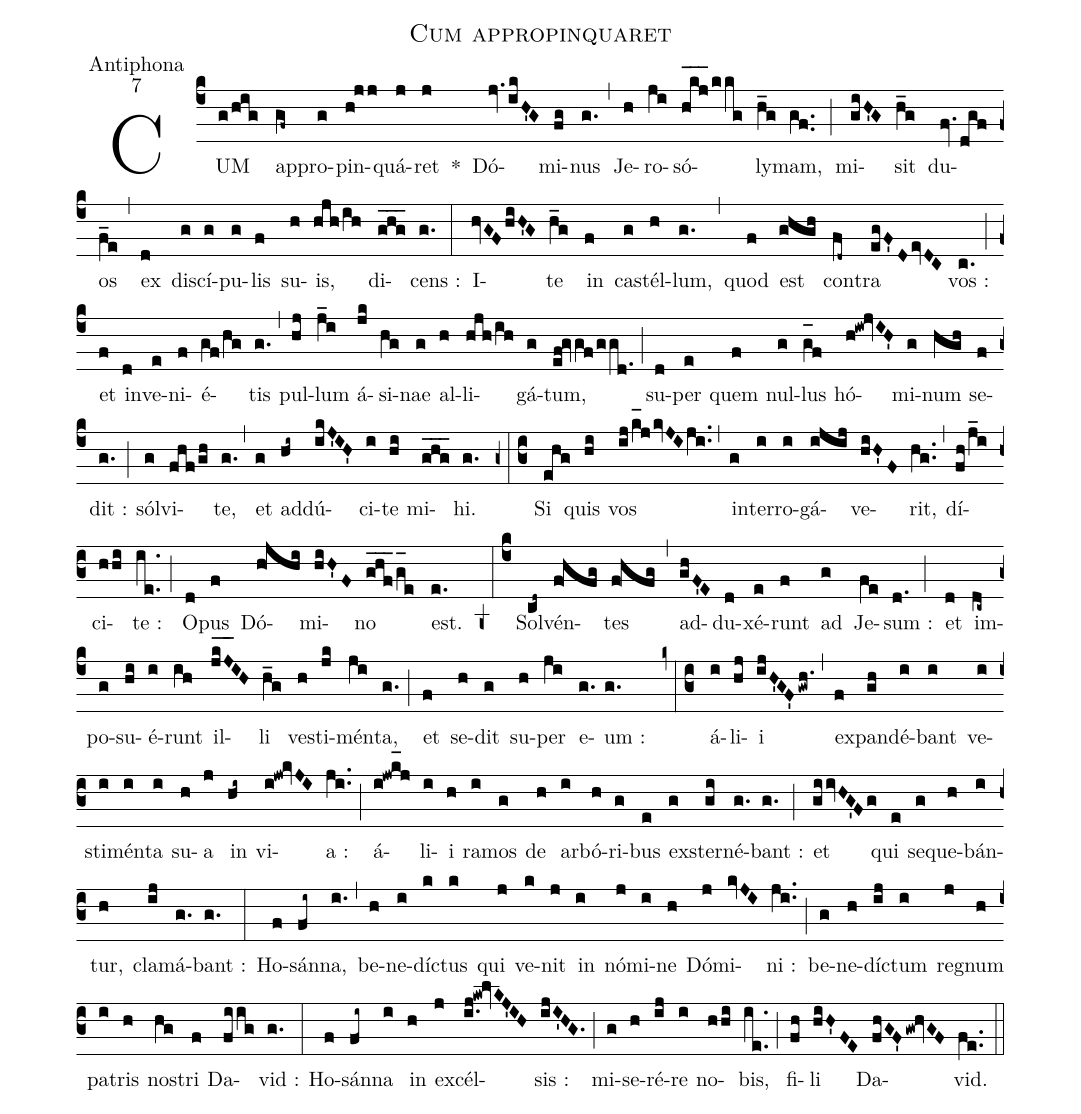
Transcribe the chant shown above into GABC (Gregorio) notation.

name:Cum appropinquaret;
office-part:Antiphona;
mode:7;
%%
(c4) CUM(g/hig) ap(gf~)pro(g)pin(h!jj)quá(j)ret(j) *() Dó(jv.ikH'G)mi(fg)nus(g.) (,) Je(h)ro(ji)só(h_[hl:1]k_[hl:1]j_[hl:1]/kkg)ly(h_g)mam,(gf..) (;) mi(giH'G)sit(h_g) du(fv.dgf)os(f_e) (,) ex(d) di(g)scí(g)pu(g)lis(f) su(h)is,(hjh/ih) di(ghg___)cens :(g.) (:) I(hvGFhiH'G)te(h_g) in(f) ca(g)stél(h)lum,(g.) (,) quod(f) est(ghgh) con(fd~)tra(egF'DevDC) vos :(c.) (;) et(f) in(d)ve(e)ni(f)é(gf/hg)tis(g.) (,) pul(hj)lum(j_i) á(jk)si(hg)nae(g) al(h)li(hjh/ih)gá(g)tum,(ef!gvgf/ggd.) (;) su(d)per(e) quem(f) nul(g)lus(g_[oh:h]f) hó(h!iw!jvIH')mi(g)num(hgh) se(f)dit :(g.) (;) sól(g)vi(fhf/gh)te,(g.) (,) et(g) ad(hi~)dú(ikJ'IH')ci(i)te(hi) mi(ghg___)hi.(g.) (z0:c3) Si(ehg) quis(hi) vos(ij/k_[hl:1]jkvJIji..) (,) in(g)ter(i)ro(i)gá(ijij)ve(hiH'F)rit,(hg..) (,) dí(fh/j_i)ci(hhi)te :(ie..) (;) O(d)pus(f) Dó(h!jhi)mi(hiH'F)no(g_h_f_2/g_[oh:h]e) est.(e.) (z0:c4) Sol(cd~)vén(f!hfg)tes(f!hfg) (,) ad(ghF'E)du(d)xé(e)runt(f) ad(g) Je(fe)sum :(d.) (;) et(d) im(dc~)po(g)su(hi)é(i)runt(ih) il(jk_[hl:1]J_[hl:1]IH)li(h_g) ve(h)sti(jk)mén(ji)ta,(g.) (;) et(f) se(h)dit(g) su(h)per(ji) e(g.)um :(g.) (z0:c3) á(i)li(hj)i(ijH'GF'gwh.) (,) ex(f)pan(gh)dé(i)bant(i) ve(i)sti(i)mén(i)ta(i) su(h)a(j) in(hi~) vi(i!jw!kvJI)a :(ji..) (;) á(i!jwk_[hl:1]j)li(i)i(h) ra(i)mos(g) de(h) ar(i)bó(h)ri(g)bus(e) ex(g)ster(gi)né(g.)bant :(g.) (;) et(giivHG'Fg) qui(e) se(g)que(h)bán(i)tur,(h) cla(ij)má(g.)bant :(g.) (:) Ho(f)sán(fi~)na,(i.) (,) be(h)ne(i)dí(k)ctus(k) qui(j) ve(k)nit(j) in(i) nó(j)mi(i)ne(h) Dó(j)mi(kvJI)ni :(ji..) (;) be(g)ne(h)dí(ij)ctum(i) re(j)gnum(h) pa(i)tris(h) no(hg)stri(f) Da(fiig)vid :(g.) (:) Ho(f)sán(fi~)na(i) in(h) ex(j)cél(i.j!kw!lvKJ'IH)sis :(ijI'HG.) (;) mi(g)se(h)ré(ij)re(i) no(hhi)bis,(ie..) (;) fi(fh)li(hiH'FE) Da(fhGF'gw!hvGF)vid.(fe..) (::)
